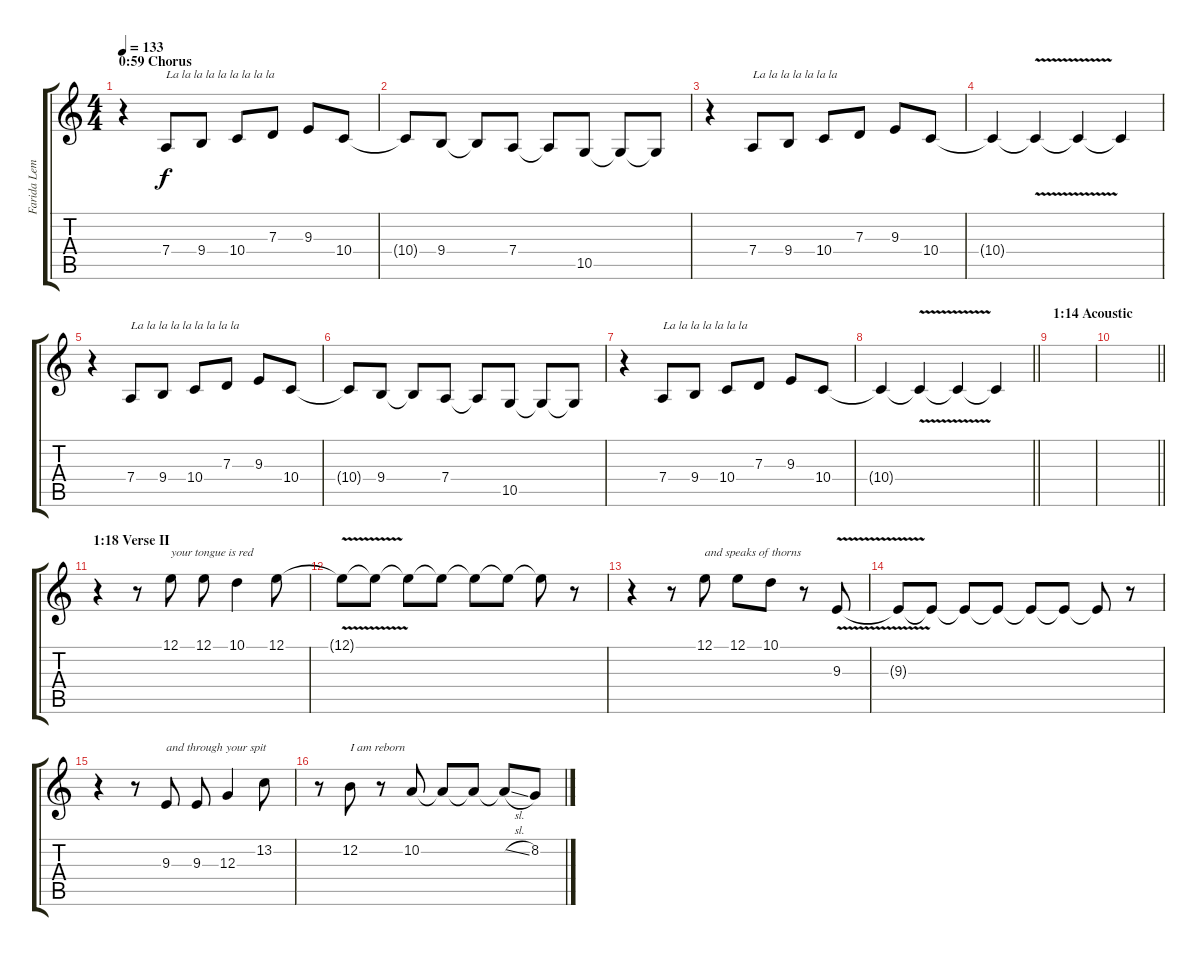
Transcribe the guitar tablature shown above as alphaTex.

\track ("Farida Lemouchi (Vocals + backing)" "Farida Lem") {instrument bassoon}
\staff {score tabs}
\tuning (E4 B3 G3 D3 A2 E2) {hide}
\ts (4 4)
\section ("" "0:59 Chorus")
\tempo 133
\clef g2
\ks c
r.4{dy f} 7.4.8{txt "La la la la la la la la la"} 9.4.8 10.4.8 7.3.8 9.3.8 10.4.8 |
10.4{t}.8 9.4.8 9.4{t}.8 7.4.8 7.4{t}.8 10.5.8 10.5{t}.8 10.5{t}.8 |
r.4 7.4.8{txt "La la la la la la la"} 9.4.8 10.4.8 7.3.8 9.3.8 10.4.8 |
10.4{t}.4 10.4{v t}.4 10.4{t}.4 10.4{t}.4 |
r.4 7.4.8{txt "La la la la la la la la la"} 9.4.8 10.4.8 7.3.8 9.3.8 10.4.8 |
10.4{t}.8 9.4.8 9.4{t}.8 7.4.8 7.4{t}.8 10.5.8 10.5{t}.8 10.5{t}.8 |
r.4 7.4.8{txt "La la la la la la la"} 9.4.8 10.4.8 7.3.8 9.3.8 10.4.8 |
\barLineRight lightlight
10.4{t}.4 10.4{v t}.4 10.4{t}.4 10.4{t}.4 |
\section ("" "1:14 Acoustic")
|
\barLineRight lightlight
|
\section ("" "1:18 Verse II")
r.4 r.8 12.1.8{txt "your tongue is red"} 12.1.8 10.1.4 12.1.8 |
12.1{v t}.8 12.1{t}.8 12.1{t}.8 12.1{t}.8 12.1{t}.8 12.1{t}.8 12.1{t}.8 r.8 |
r.4 r.8 12.1.8{txt "and speaks of thorns"} 12.1.8 10.1.8 r.8 9.3{v}.8 |
9.3{t}.8 9.3{t}.8 9.3{t}.8 9.3{t}.8 9.3{t}.8 9.3{t}.8 9.3{t}.8 r.8 |
r.4 r.8 9.3.8{txt "and through your spit"} 9.3.8 12.3.4 13.2.8 |
r.8 12.2.8{txt "I am reborn"} r.8 10.2.8 10.2{t}.8 10.2{t}.8 10.2{sl t}.8 8.2.8
